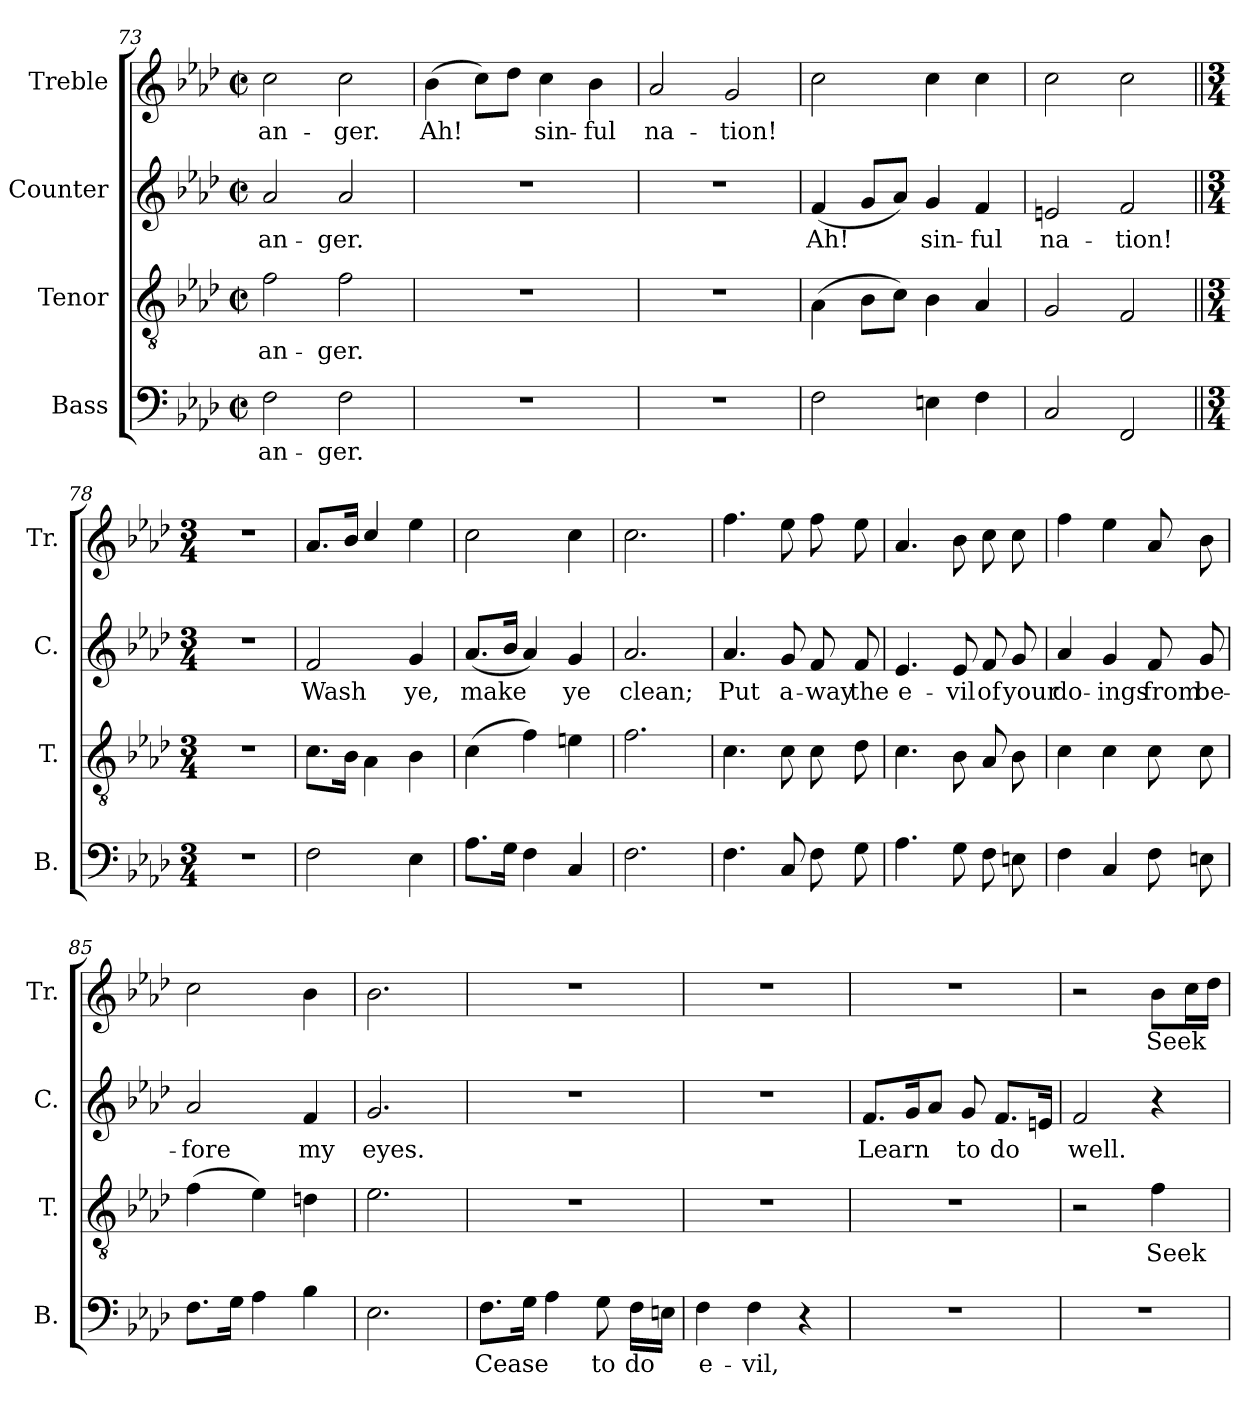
**kern	**text	**kern	**text	**kern	**text	**kern	**text
*part4	*part4	*part3	*part3	*part2	*part2	*part1	*part1
*staff4	*staff4	*staff3	*staff3	*staff2	*staff2	*staff1	*staff1
*I"Bass	*	*I"Tenor	*	*I"Counter	*	*I"Treble	*
*I'B.	*	*I'T.	*	*I'C.	*	*I'Tr.	*
*clefF4	*	*clefGv2	*	*clefG2	*	*clefG2	*
*k[b-e-a-d-]	*	*k[b-e-a-d-]	*	*k[b-e-a-d-]	*	*k[b-e-a-d-]	*
*M4/4	*	*M4/4	*	*M4/4	*	*M4/4	*
*met(c|)	*	*met(c|)	*	*met(c|)	*	*met(c|)	*
=73	=73	=73	=73	=73	=73	=73	=73
!	!LO:LY:b	!	!LO:LY:b	!	!LO:LY:b	!	!LO:LY:b
2F\	an-	2f\	an-	2a-/	an-	2cc\	an-
!	!LO:LY:b	!	!LO:LY:b	!	!LO:LY:b	!	!LO:LY:b
2F\	-ger.	2f\	-ger.	2a-/	-ger.	2cc\	-ger.
=74	=74	=74	=74	=74	=74	=74	=74
!	!	!	!	!	!	!	!LO:LY:b
1r	.	1r	.	1r	.	(>4b-\	Ah!
.	.	.	.	.	.	8cc\L)	.
.	.	.	.	.	.	8dd-\J	.
!	!	!	!	!	!	!	!LO:LY:b
.	.	.	.	.	.	4cc\	sin-
!	!	!	!	!	!	!	!LO:LY:b
.	.	.	.	.	.	4b-\	-ful
=75	=75	=75	=75	=75	=75	=75	=75
!	!	!	!	!	!	!	!LO:LY:b
1r	.	1r	.	1r	.	2a-/	na-
!	!	!	!	!	!	!	!LO:LY:b
.	.	.	.	.	.	2g/	-tion!
=76	=76	=76	=76	=76	=76	=76	=76
!	!	!	!	!	!LO:LY:b	!	!
2F\	.	(>4A-\	.	(<4f/	Ah!	2cc\	.
.	.	8B-\L	.	8g/L	.	.	.
.	.	8c\J)	.	8a-/J)	.	.	.
!	!	!	!	!	!LO:LY:b	!	!
4En\	.	4B-\	.	4g/	sin-	4cc\	.
!	!	!	!	!	!LO:LY:b	!	!
4F\	.	4A-/	.	4f/	-ful	4cc\	.
=77	=77	=77	=77	=77	=77	=77	=77
!	!	!	!	!	!LO:LY:b	!	!
2C/	.	2G/	.	2en/	na-	2cc\	.
!	!	!	!	!	!LO:LY:b	!	!
2FF/	.	2F/	.	2f/	-tion!	2cc\	.
=78||	=78||	=78||	=78||	=78||	=78||	=78||	=78||
*M3/4	*	*M3/4	*	*M3/4	*	*M3/4	*
*	*	*	*	*	*	*MM80	*
2.r	.	2.r	.	2.r	.	2.r	.
!!LO:PB:g=z
=79	=79	=79	=79	=79	=79	=79	=79
!	!	!	!	!	!LO:LY:b	!	!
2F\	.	8.c\L	.	2f/	Wash	8.a-/L	.
.	.	16B-\Jk	.	.	.	16b-/Jk	.
.	.	4A-\	.	.	.	4cc/	.
!	!	!	!	!	!LO:LY:b	!	!
4E-\	.	4B-\	.	4g/	ye,	4ee-\	.
=80	=80	=80	=80	=80	=80	=80	=80
!	!	!	!	!	!LO:LY:b	!	!
8.A-\L	.	(>4c\	.	(<8.a-/L	make	2cc\	.
16G\Jk	.	.	.	16b-/Jk	.	.	.
4F\	.	4f\)	.	4a-/)	.	.	.
!	!	!	!	!	!LO:LY:b	!	!
4C/	.	4en\	.	4g/	ye	4cc\	.
=81	=81	=81	=81	=81	=81	=81	=81
!	!	!	!	!	!LO:LY:b	!	!
2.F\	.	2.f\	.	2.a-/	clean;	2.cc\	.
=82	=82	=82	=82	=82	=82	=82	=82
!	!	!	!	!	!LO:LY:b	!	!
4.F\	.	4.c\	.	4.a-/	Put	4.ff\	.
!	!	!	!	!	!LO:LY:b	!	!
8C/	.	8c\	.	8g/	a-	8ee-\	.
!	!	!	!	!	!LO:LY:b	!	!
8F\	.	8c\	.	8f/	-way	8ff\	.
!	!	!	!	!	!LO:LY:b	!	!
8G\	.	8d-\	.	8f/	the	8ee-\	.
=83	=83	=83	=83	=83	=83	=83	=83
!	!	!	!	!	!LO:LY:b	!	!
4.A-\	.	4.c\	.	4.e-/	e-	4.a-/	.
!	!	!	!	!	!LO:LY:b	!	!
8G\	.	8B-\	.	8e-/	-vil	8b-\	.
!	!	!	!	!	!LO:LY:b	!	!
8F\	.	8A-/	.	8f/	of	8cc\	.
!	!	!	!	!	!LO:LY:b	!	!
8En\	.	8B-\	.	8g/	your	8cc\	.
=84	=84	=84	=84	=84	=84	=84	=84
!	!	!	!	!	!LO:LY:b	!	!
4F\	.	4c\	.	4a-/	do-	4ff\	.
!	!	!	!	!	!LO:LY:b	!	!
4C/	.	4c\	.	4g/	-ings	4ee-\	.
!	!	!	!	!	!LO:LY:b	!	!
8F\	.	8c\	.	8f/	from	8a-/	.
!	!	!	!	!	!LO:LY:b	!	!
8En\	.	8c\	.	8g/	be-	8b-\	.
=85	=85	=85	=85	=85	=85	=85	=85
!	!	!	!	!	!LO:LY:b	!	!
8.F\L	.	(>4f\	.	2a-/	-fore	2cc\	.
16G\Jk	.	.	.	.	.	.	.
4A-\	.	4e-\)	.	.	.	.	.
!	!	!	!	!	!LO:LY:b	!	!
4B-\	.	4dn\	.	4f/	my	4b-\	.
=86	=86	=86	=86	=86	=86	=86	=86
!	!	!	!	!	!LO:LY:b	!	!
2.E-\	.	2.e-\	.	2.g/	eyes.	2.b-\	.
!!LO:LB:g=z
=87	=87	=87	=87	=87	=87	=87	=87
!	!LO:LY:b	!	!	!	!	!	!
8.F\L	Cease	2.r	.	2.r	.	2.r	.
16G\Jk	.	.	.	.	.	.	.
4A-\	.	.	.	.	.	.	.
!	!LO:LY:b	!	!	!	!	!	!
8G\	to	.	.	.	.	.	.
!	!LO:LY:b	!	!	!	!	!	!
16F\LL	do	.	.	.	.	.	.
16En\JJ	.	.	.	.	.	.	.
=88	=88	=88	=88	=88	=88	=88	=88
!	!LO:LY:b	!	!	!	!	!	!
4F\	e-	2.r	.	2.r	.	2.r	.
!	!LO:LY:b	!	!	!	!	!	!
4F\	-vil,	.	.	.	.	.	.
4r	.	.	.	.	.	.	.
=89	=89	=89	=89	=89	=89	=89	=89
!	!	!	!	!	!LO:LY:b	!	!
2.r	.	2.r	.	8.f/L	Learn	2.r	.
.	.	.	.	16g/K	.	.	.
.	.	.	.	8a-/J	.	.	.
!	!	!	!	!	!LO:LY:b	!	!
.	.	.	.	8g/	to	.	.
!	!	!	!	!	!LO:LY:b	!	!
.	.	.	.	8.f/L	do	.	.
.	.	.	.	16en/Jk	.	.	.
=90	=90	=90	=90	=90	=90	=90	=90
!	!	!	!	!	!LO:LY:b	!	!
2.r	.	2r	.	2f/	well.	2r	.
!	!	!	!LO:LY:b	!	!	!	!LO:LY:b
.	.	4f\	Seek	4r	.	8b-\L	Seek
.	.	.	.	.	.	16cc\L	.
.	.	.	.	.	.	16dd-\JJ	.
=	=	=	=	=	=	=	=
*-	*-	*-	*-	*-	*-	*-	*-
